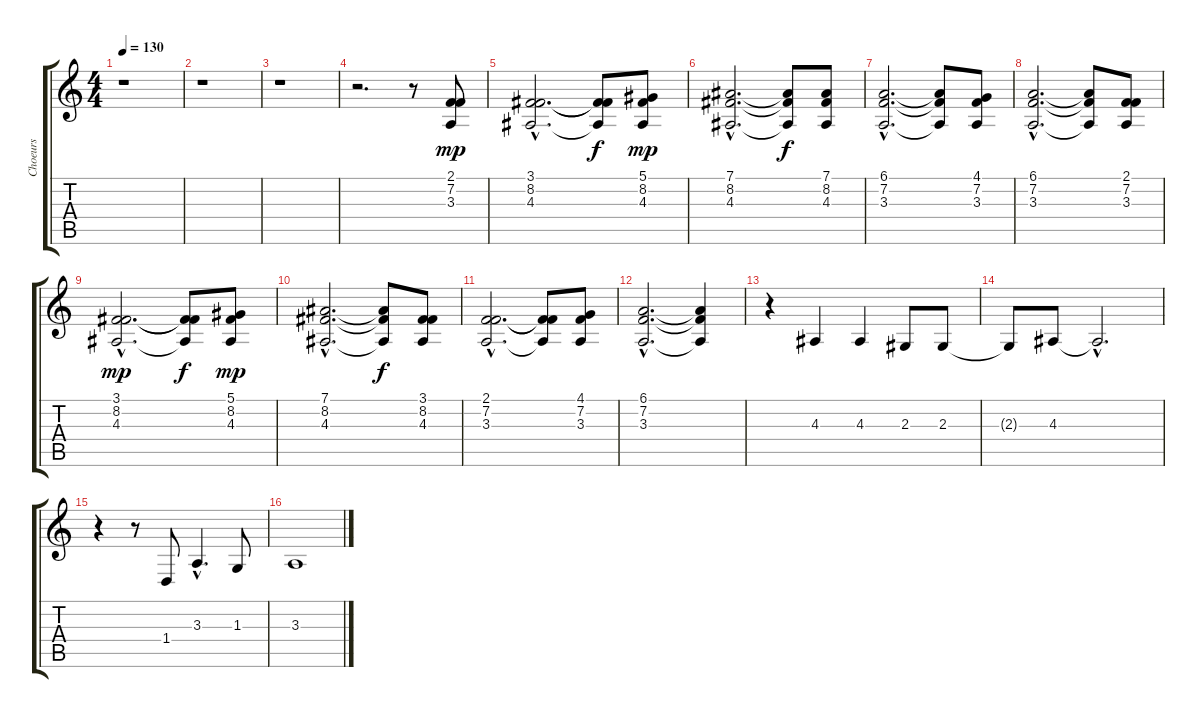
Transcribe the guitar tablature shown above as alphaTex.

\track ("Choeurs" "Choeurs") {instrument violin}
\staff {score tabs}
\tuning (Eb4 Bb3 Gb3 Db3 Ab2 Eb2) {hide}
\ts (4 4)
\tempo 130
\clef g2
\ks c
r.1{dy mp instrument violin} |
r.1 |
r.1 |
r.2{d} r.8 (2.1 7.2 3.3).8 |
(3.1{hac} 8.2{hac} 4.3{hac}).2{d} (3.1{t} 8.2{t} 4.3{t}).8{dy f} (5.1 8.2 4.3).8{dy mp} |
(7.1{hac} 8.2{hac} 4.3{hac}).2{d} (7.1{t} 8.2{t} 4.3{t}).8{dy f} (7.1 8.2 4.3).8 |
(6.1{hac} 7.2{hac} 3.3{hac}).2{d} (6.1{t} 7.2{t} 3.3{t}).8 (4.1 7.2 3.3).8 |
(6.1{hac} 7.2{hac} 3.3{hac}).2{d} (6.1{t} 7.2{t} 3.3{t}).8 (2.1 7.2 3.3).8 |
(3.1{hac} 8.2{hac} 4.3{hac}).2{d dy mp} (3.1{t} 8.2{t} 4.3{t}).8{dy f} (5.1 8.2 4.3).8{dy mp} |
(7.1{hac} 8.2{hac} 4.3{hac}).2{d} (7.1{t} 8.2{t} 4.3{t}).8{dy f} (3.1 8.2 4.3).8 |
(2.1{hac} 7.2{hac} 3.3{hac}).2{d} (2.1{t} 7.2{t} 3.3{t}).8 (4.1 7.2 3.3).8 |
(6.1{hac} 7.2{hac} 3.3{hac}).2{d} (6.1{t} 7.2{t} 3.3{t}).4 |
r.4 4.3.4 4.3.4 2.3.8 2.3.8 |
2.3{t}.8 4.3.8 4.3{hac t}.2{d} |
r.4 r.8 1.4.8 3.3{hac}.4{d} 1.3.8 |
3.3.1
